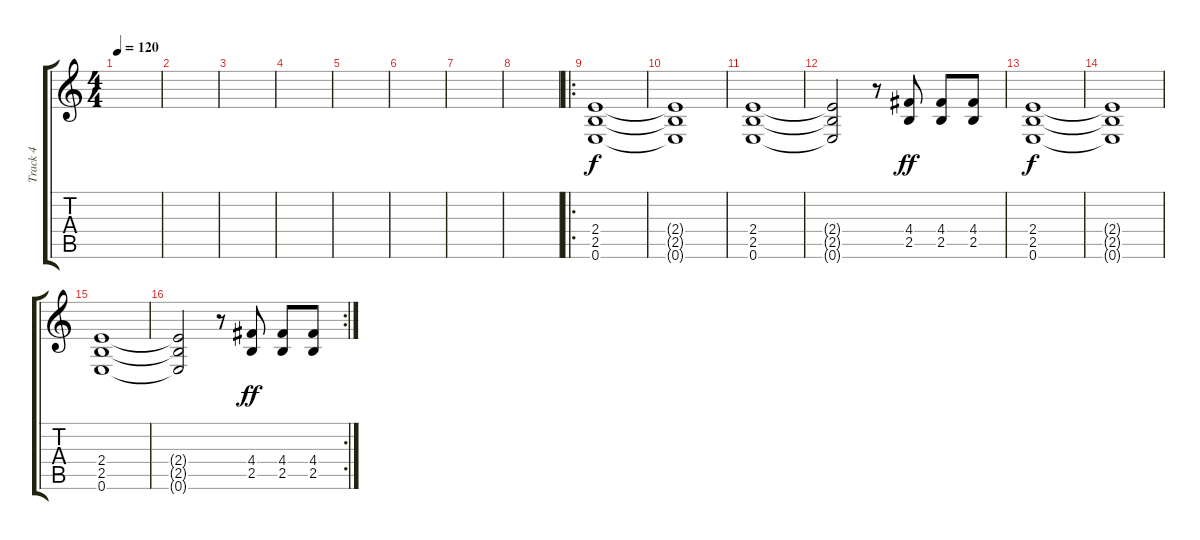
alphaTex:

\track ("Track 4" "Track 4") {instrument distortionguitar}
\staff {score tabs}
\tuning (E4 B3 G3 D3 A2 E2) {hide}
\ts (4 4)
\tempo 120
\clef g2
\ks c
|
|
|
|
|
|
|
|
\ro
(2.4 2.5 0.6).1{dy f} |
(2.4{t} 2.5{t} 0.6{t}).1 |
(2.4 2.5 0.6).1 |
(2.4{t} 2.5{t} 0.6{t}).2 r.8 (4.4 2.5).8{dy ff} (4.4 2.5).8 (4.4 2.5).8 |
(2.4 2.5 0.6).1{dy f} |
(2.4{t} 2.5{t} 0.6{t}).1 |
(2.4 2.5 0.6).1 |
\rc 2
(2.4{t} 2.5{t} 0.6{t}).2 r.8 (4.4 2.5).8{dy ff} (4.4 2.5).8 (4.4 2.5).8
